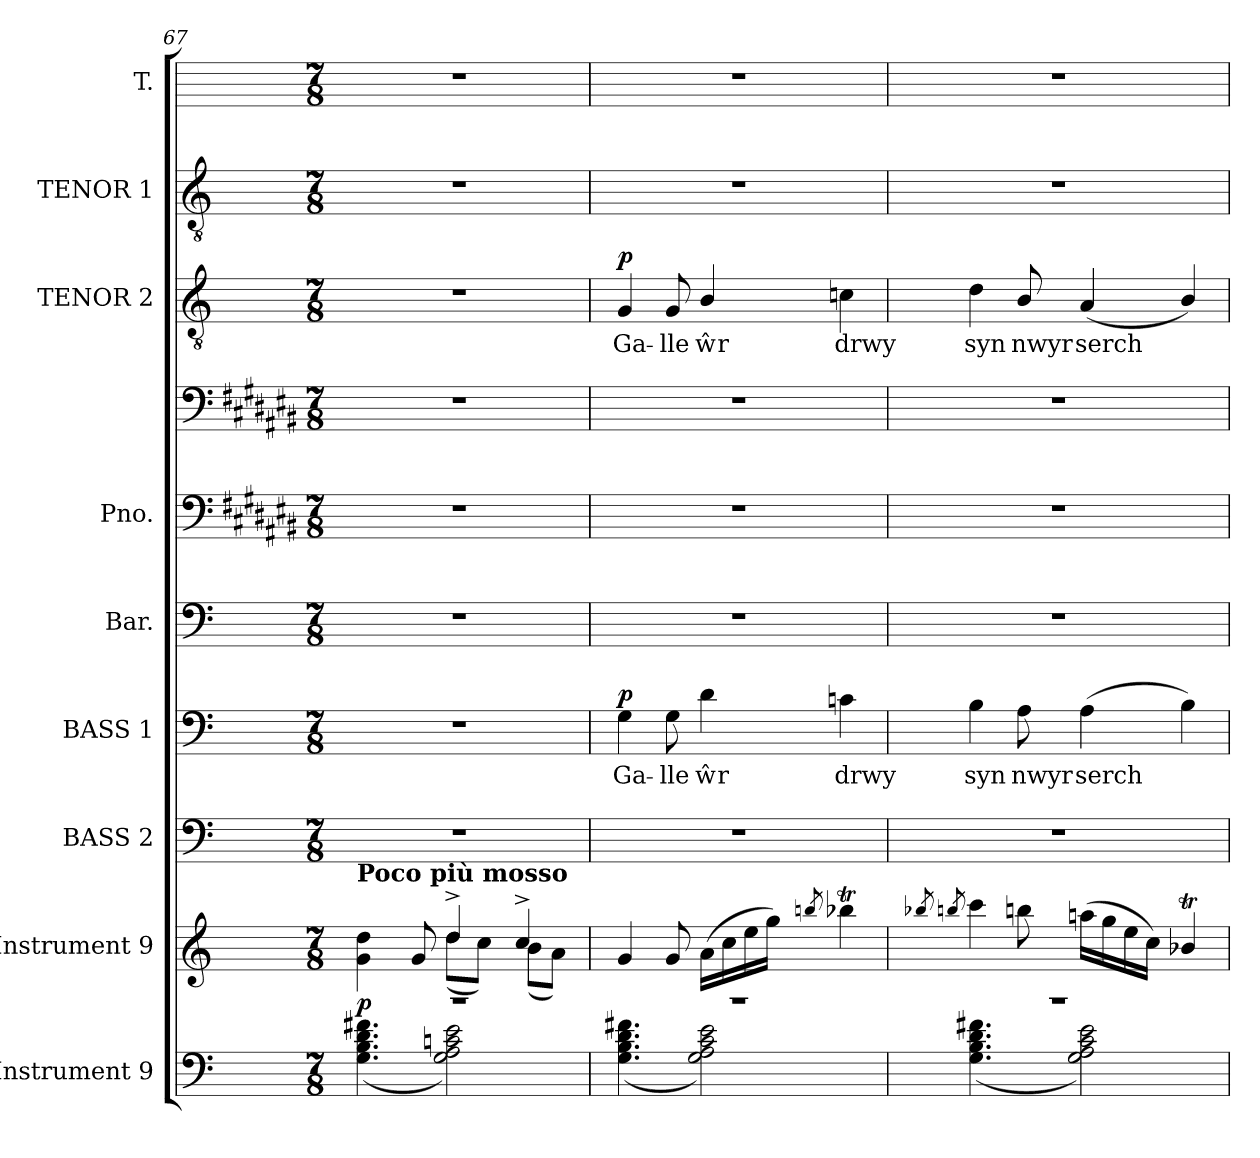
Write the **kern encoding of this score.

**kern	**dynam	**kern	**kern	**kern	**text	**dynam	**kern	**kern	**kern	**kern	**text	**dynam	**kern	**kern
*part9	*part9	*part8	*part7	*part6	*part6	*part6	*part5	*part4	*part4	*part3	*part3	*part3	*part2	*part1
*staff10	*staff10	*staff9	*staff8	*staff7	*staff7	*staff7	*staff6	*staff5	*staff4	*staff3	*staff3	*staff3	*staff2	*staff1
*I"Instrument 9	*	*I"Instrument 9	*I"BASS 2	*I"BASS 1	*	*	*I"Bar.	*I"Pno.	*	*I"TENOR 2	*	*	*I"TENOR 1	*I"T.
*	*	*	*I'B. 2	*I'B. 1	*	*	*I'Bar.	*	*	*I'T. 2	*	*	*I'T. 1	*
*clefF4	*	*clefG2	*clefF4	*clefF4	*	*	*clefF4	*clefF4	*clefF4	*clefGv2	*	*	*clefGv2	*
*ITrd-3c-5	*	*ITrd-3c-5	*ITrd-3c-5	*ITrd-3c-5	*	*	*ITrd-3c-5	*ITrd-3c-5	*ITrd-3c-5	*ITrd-3c-5	*	*	*ITrd-3c-5	*ITrd-3c-5
*k[b-]	*	*k[b-]	*k[b-]	*k[b-]	*	*	*k[b-]	*k[f#c#g#d#a#e#]	*k[f#c#g#d#a#e#]	*k[b-]	*	*	*k[b-]	*k[b-]
*F:	*	*F:	*F:	*F:	*	*	*F:	*F#:	*F#:	*F:	*	*	*F:	*F:
*M7/8	*	*M7/8	*M7/8	*M7/8	*	*	*M7/8	*M7/8	*M7/8	*M7/8	*	*	*M7/8	*M7/8
*MM200	*	*MM200	*MM200	*MM200	*	*	*MM200	*MM200	*MM200	*MM200	*	*	*MM200	*MM200
=67	=67	=67	=67	=67	=67	=67	=67	=67	=67	=67	=67	=67	=67	=67
*^	*	*^	*	*	*	*	*	*	*	*	*	*	*	*
!	!	!	!	!	!LO:TX:b:B:t=Poco più mosso	!	!	!	!	!	!	!	!	!	!	!
!	!	!LO:DY:a	!	!	!	!	!	!	!	!	!	!	!	!	!	!
*	*	*	*	*	*	*	*	*	*	*	*	*	*	*	*^	*
2..r	(>4.bn\ 4.g\ 4.e\ 4.c\	p	4ryy	4cc\ 4gg\	2..r	2..r	.	.	2..r	2..r	2..r	2..r	.	.	2..r	64ryy	2..r
*	*	*	*	*	*	*	*	*	*	*	*	*	*	*	*MM200	*	*
.	.	.	.	.	.	.	.	.	.	.	.	.	.	.	.	2ryy	.
.	.	.	8cc/	8ryy	.	.	.	.	.	.	.	.	.	.	.	.	.
.	2fn\ 2d\ 2c\ 2a\)	.	4gg^>/	(<8gg\L	.	.	.	.	.	.	.	.	.	.	.	.	.
.	.	.	.	8ff\J)	.	.	.	.	.	.	.	.	.	.	.	.	.
.	.	.	.	.	.	.	.	.	.	.	.	.	.	.	.	4ryy	.
.	.	.	4ff^>/	(<8ee\L	.	.	.	.	.	.	.	.	.	.	.	.	.
.	.	.	.	8dd\J)	.	.	.	.	.	.	.	.	.	.	.	.	.
.	.	.	.	.	.	.	.	.	.	.	.	.	.	.	.	16..ryy	.
=68	=68	=68	=68	=68	=68	=68	=68	=68	=68	=68	=68	=68	=68	=68	=68	=68	=68
!	!	!	!	!	!	!	!LO:LY:b:cj	!LO:DY:a	!	!	!	!	!LO:LY:b:cj	!LO:DY:a	!	!	!
*	*	*	*v	*v	*	*	*	*	*	*	*	*	*	*	*v	*v	*
2..r	(>4.g\ 4.e\ 4.c\ 4.bn\	.	4cc/	2..r	4c\	Ga-	p	2..r	2..r	2..r	4c/	Ga-	p	2..r	2..r
!	!	!	!	!	!	!LO:LY:b:cj	!	!	!	!	!	!LO:LY:b:cj	!	!	!
.	.	.	8cc/	.	8c\	-lle	.	.	.	.	8c/	-lle	.	.	.
!	!	!	!	!	!	!LO:LY:b:cj	!	!	!	!	!	!LO:LY:b:cj	!	!	!
.	2a\ 2f\ 2c\ 2d\)	.	(>16dd\L	.	4g\	ŵr	.	.	.	.	4e/	ŵr	.	.	.
.	.	.	16ff\	.	.	.	.	.	.	.	.	.	.	.	.
.	.	.	16aa\	.	.	.	.	.	.	.	.	.	.	.	.
.	.	.	16ccc\J)	.	.	.	.	.	.	.	.	.	.	.	.
.	.	.	8qeeen/	.	.	.	.	.	.	.	.	.	.	.	.
!	!	!	!	!	!	!LO:LY:b:cj	!	!	!	!	!	!LO:LY:b:cj	!	!	!
.	.	.	4eee-XT\	.	4fn\	drwy	.	.	.	.	4fn\	drwy	.	.	.
!!LO:PB:g=z
=69	=69	=69	=69	=69	=69	=69	=69	=69	=69	=69	=69	=69	=69	=69	=69
.	.	.	8qeee-X/	.	.	.	.	.	.	.	.	.	.	.	.
.	.	.	8qeeen/	.	.	.	.	.	.	.	.	.	.	.	.
!	!	!	!	!	!	!LO:LY:b:cj	!	!	!	!	!	!LO:LY:b:cj	!	!	!
2..r	(>4.bn\ 4.g\ 4.e\ 4.c\	.	4fff\	2..r	4e\	syn	.	2..r	2..r	2..r	4g\	syn	.	2..r	2..r
!	!	!	!	!	!	!LO:LY:b:cj	!	!	!	!	!	!LO:LY:b:cj	!	!	!
.	.	.	8eee\	.	8d\	nwyr	.	.	.	.	8e/	nwyr	.	.	.
!	!	!	!	!	!	!LO:LY:b:cj	!	!	!	!	!	!LO:LY:b:cj	!	!	!
.	2a\ 2f\ 2c\ 2d\)	.	(>16dddn\L	.	(>4d\	serch	.	.	.	.	(<4d/	serch	.	.	.
.	.	.	16ccc\	.	.	.	.	.	.	.	.	.	.	.	.
.	.	.	16aa\	.	.	.	.	.	.	.	.	.	.	.	.
.	.	.	16ff\J)	.	.	.	.	.	.	.	.	.	.	.	.
!	!	!	!	!	!	!LO:LY:b:cj	!	!	!	!	!	!LO:LY:b:cj	!	!	!
.	.	.	4ee-XT/	.	4e\)	.	.	.	.	.	4e/)	.	.	.	.
*v	*v	*	*	*	*	*	*	*	*	*	*	*	*	*	*
=	=	=	=	=	=	=	=	=	=	=	=	=	=	=
*-	*-	*-	*-	*-	*-	*-	*-	*-	*-	*-	*-	*-	*-	*-
